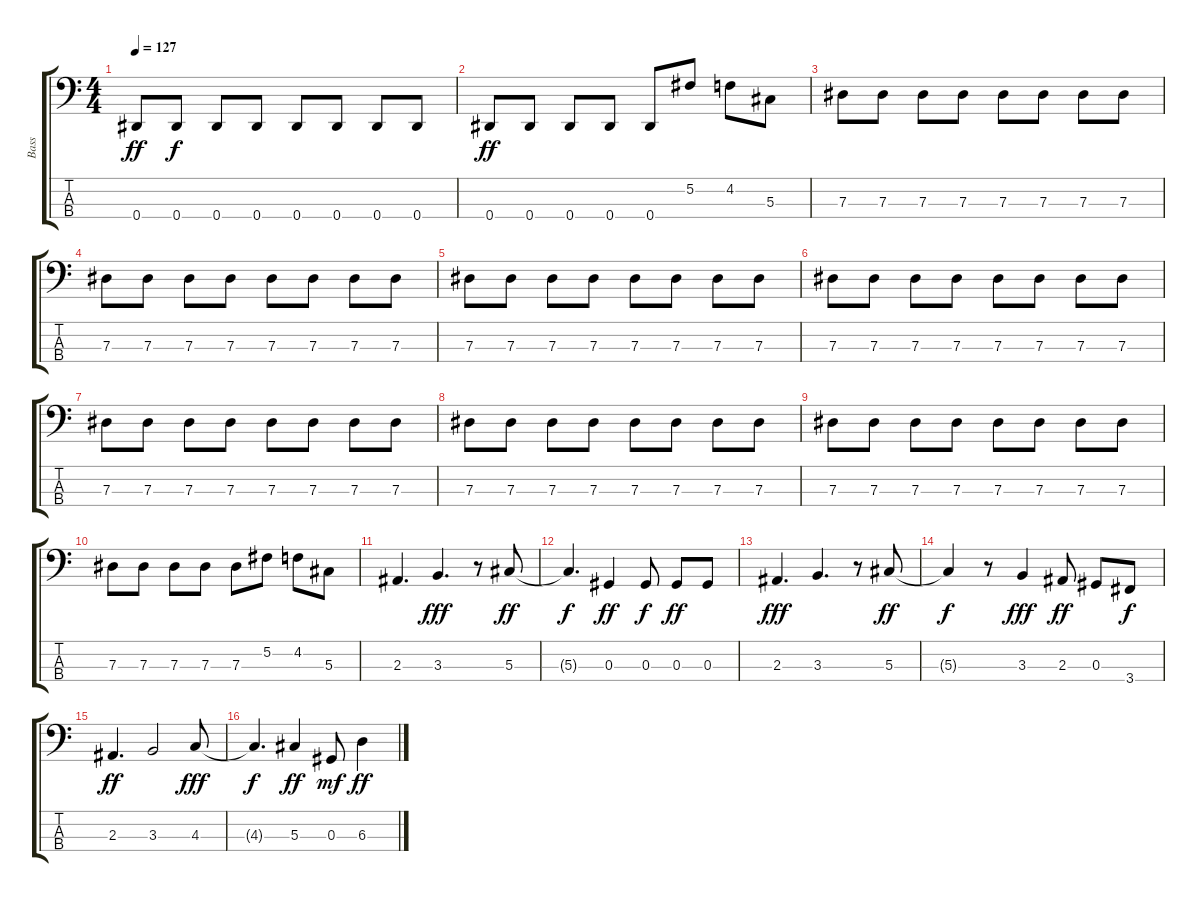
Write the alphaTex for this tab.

\track ("Bass" "Bass") {instrument electricbassfinger}
\staff {score tabs}
\tuning (Gb2 Db2 Ab1 Eb1) {hide}
\ts (4 4)
\tempo 127
\clef f4
\ks c
0.4.8{dy ff} 0.4.8{dy f} 0.4.8 0.4.8 0.4.8 0.4.8 0.4.8 0.4.8 |
0.4.8{dy ff} 0.4.8 0.4.8 0.4.8 0.4.8 5.2.8 4.2.8 5.3.8 |
7.3.8 7.3.8 7.3.8 7.3.8 7.3.8 7.3.8 7.3.8 7.3.8 |
7.3.8 7.3.8 7.3.8 7.3.8 7.3.8 7.3.8 7.3.8 7.3.8 |
7.3.8 7.3.8 7.3.8 7.3.8 7.3.8 7.3.8 7.3.8 7.3.8 |
7.3.8 7.3.8 7.3.8 7.3.8 7.3.8 7.3.8 7.3.8 7.3.8 |
7.3.8 7.3.8 7.3.8 7.3.8 7.3.8 7.3.8 7.3.8 7.3.8 |
7.3.8 7.3.8 7.3.8 7.3.8 7.3.8 7.3.8 7.3.8 7.3.8 |
7.3.8 7.3.8 7.3.8 7.3.8 7.3.8 7.3.8 7.3.8 7.3.8 |
7.3.8 7.3.8 7.3.8 7.3.8 7.3.8 5.2.8 4.2.8 5.3.8 |
2.3.4{d} 3.3.4{d dy fff} r.8 5.3.8{dy ff} |
5.3{t}.4{d dy f} 0.3.4{dy ff} 0.3.8{dy f} 0.3.8{dy ff} 0.3.8 |
2.3.4{d dy fff} 3.3.4{d} r.8 5.3.8{dy ff} |
5.3{t}.4{dy f} r.8 3.3.4{dy fff} 2.3.8{dy ff} 0.3.8 3.4.8{dy f} |
2.3.4{d dy ff} 3.3.2 4.3.8{dy fff} |
4.3{t}.4{d dy f} 5.3.4{dy ff} 0.3.8{dy mf} 6.3.4{dy ff}
